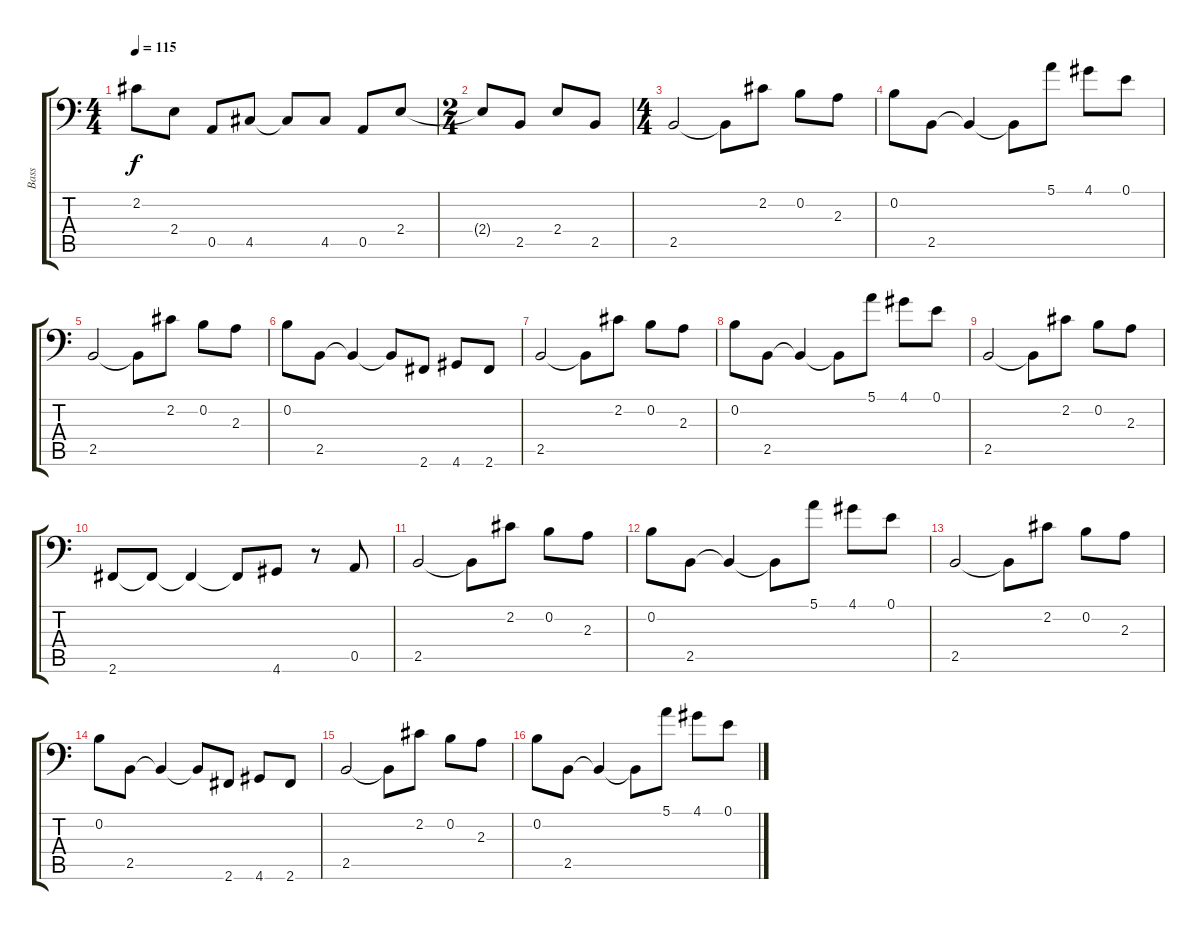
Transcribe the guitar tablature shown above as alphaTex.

\track ("Bass" "Bass") {instrument slapbass1}
\staff {score tabs}
\tuning (E3 B2 G2 D2 A1 E1) {hide}
\ts (4 4)
\tempo 115
\clef f4
\ks c
2.2{t}.8{dy f} 2.4.8 0.5.8 4.5.8 4.5{t}.8 4.5.8 0.5.8 2.4.8 |
\ts (2 4)
2.4{t}.8 2.5.8 2.4.8 2.5.8 |
\ts (4 4)
2.5.2 2.5{t}.8 2.2.8 0.2.8 2.3.8 |
0.2.8 2.5.8 2.5{t}.4 2.5{t}.8 5.1.8 4.1.8 0.1.8 |
2.5.2 2.5{t}.8 2.2.8 0.2.8 2.3.8 |
0.2.8 2.5.8 2.5{t}.4 2.5{t}.8 2.6.8 4.6.8 2.6.8 |
2.5.2 2.5{t}.8 2.2.8 0.2.8 2.3.8 |
0.2.8 2.5.8 2.5{t}.4 2.5{t}.8 5.1.8 4.1.8 0.1.8 |
2.5.2 2.5{t}.8 2.2.8 0.2.8 2.3.8 |
2.6.8 2.6{t}.8 2.6{t}.4 2.6{t}.8 4.6.8 r.8 0.5.8 |
2.5.2 2.5{t}.8 2.2.8 0.2.8 2.3.8 |
0.2.8 2.5.8 2.5{t}.4 2.5{t}.8 5.1.8 4.1.8 0.1.8 |
2.5.2 2.5{t}.8 2.2.8 0.2.8 2.3.8 |
0.2.8 2.5.8 2.5{t}.4 2.5{t}.8 2.6.8 4.6.8 2.6.8 |
2.5.2 2.5{t}.8 2.2.8 0.2.8 2.3.8 |
0.2.8 2.5.8 2.5{t}.4 2.5{t}.8 5.1.8 4.1.8 0.1.8
